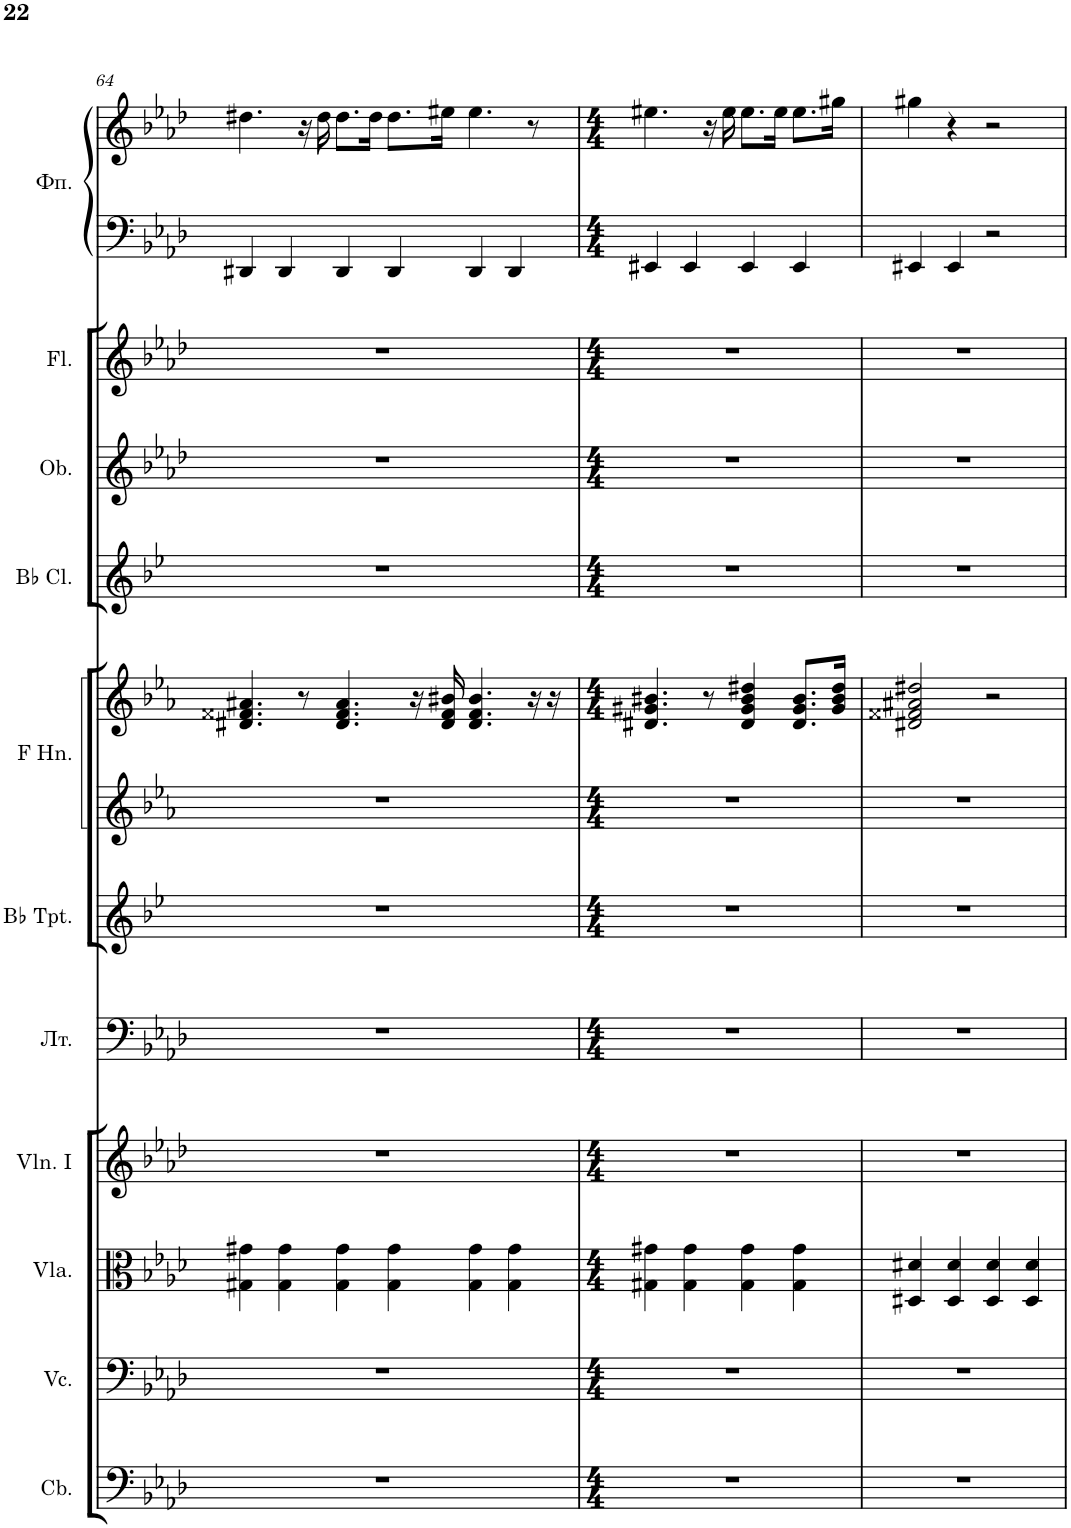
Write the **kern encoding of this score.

**kern	**kern	**kern	**kern	**kern	**kern	**kern	**kern	**kern	**kern	**kern	**kern	**kern
*part11	*part10	*part9	*part8	*part7	*part6	*part5	*part5	*part4	*part3	*part2	*part1	*part1
*staff13	*staff12	*staff11	*staff10	*staff9	*staff8	*staff7	*staff6	*staff5	*staff4	*staff3	*staff2	*staff1
*I"Contrabasses	*I"Violoncellos	*I"Violas	*I"Violins I	*I"Литавры	*I"Trumpets in Bb	*I"Horns in F	*	*I"Clarinets in Bb	*I"Oboes	*I"Flutes	*I"Фортепиано	*
*I'Cb.	*I'Vc.	*I'Vla.	*I'Vln. I	*	*	*	*	*	*I'Ob.	*I'Fl.	*	*
!!LO:PB:g=z
*clefF4	*clefF4	*clefC3	*clefG2	*clefF4	*clefG2	*clefG2	*clefG2	*clefG2	*clefG2	*clefG2	*clefF4	*clefG2
*Trd7c12	*	*	*	*	*Trd1c2	*Trd4c7	*Trd4c7	*Trd1c2	*	*	*	*
*k[b-e-a-d-]	*k[b-e-a-d-]	*k[b-e-a-d-]	*k[b-e-a-d-]	*k[b-e-a-d-]	*k[b-e-]	*k[b-e-a-]	*k[b-e-a-]	*k[b-e-]	*k[b-e-a-d-]	*k[b-e-a-d-]	*k[b-e-a-d-]	*k[b-e-a-d-]
*M6/4	*M6/4	*M6/4	*M6/4	*M6/4	*M6/4	*M6/4	*M6/4	*M6/4	*M6/4	*M6/4	*M6/4	*M6/4
=64	=64	=64	=64	=64	=64	=64	=64	=64	=64	=64	=64	=64
1.r	1.r	4G#X\ 4g#X\	1.r	1.r	1.r	1.r	4.d#X/ 4.f##X/ 4.a#X/	1.r	1.r	1.r	4DD#X/	4.dd#X\
.	.	4G#\ 4g#\	.	.	.	.	.	.	.	.	4DD#/	.
.	.	.	.	.	.	.	8r	.	.	.	.	16r
.	.	.	.	.	.	.	.	.	.	.	.	16dd#\
.	.	4G#\ 4g#\	.	.	.	.	4.d#/ 4.f##/ 4.a#/	.	.	.	4DD#/	8.dd#\L
.	.	.	.	.	.	.	.	.	.	.	.	16dd#\Jk
.	.	4G#\ 4g#\	.	.	.	.	.	.	.	.	4DD#/	8.dd#\L
.	.	.	.	.	.	.	16r	.	.	.	.	.
.	.	.	.	.	.	.	16d#/ 16f##/ 16b#X/	.	.	.	.	16ee#X\Jk
.	.	4G#\ 4g#\	.	.	.	.	4.d#/ 4.f##/ 4.b#/	.	.	.	4DD#/	4.ee#\
.	.	4G#\ 4g#\	.	.	.	.	.	.	.	.	4DD#/	.
.	.	.	.	.	.	.	16r	.	.	.	.	8r
.	.	.	.	.	.	.	16r	.	.	.	.	.
=65	=65	=65	=65	=65	=65	=65	=65	=65	=65	=65	=65	=65
*M4/4	*M4/4	*M4/4	*M4/4	*M4/4	*M4/4	*M4/4	*M4/4	*M4/4	*M4/4	*M4/4	*M4/4	*M4/4
1r	1r	4G#X\ 4g#X\	1r	1r	1r	1r	4.d#X/ 4.g#X/ 4.b#X/	1r	1r	1r	4EE#X/	4.ee#X\
.	.	4G#\ 4g#\	.	.	.	.	.	.	.	.	4EE#/	.
.	.	.	.	.	.	.	8r	.	.	.	.	16r
.	.	.	.	.	.	.	.	.	.	.	.	16ee#\
.	.	4G#\ 4g#\	.	.	.	.	4d#/ 4g#/ 4b#/ 4dd#X/	.	.	.	4EE#/	8.ee#\L
.	.	.	.	.	.	.	.	.	.	.	.	16ee#\Jk
.	.	4G#\ 4g#\	.	.	.	.	8.d#/ 8.g#/ 8.b#/L	.	.	.	4EE#/	8.ee#\L
.	.	.	.	.	.	.	16g#/ 16b#/ 16dd#/Jk	.	.	.	.	16gg#X\Jk
=66	=66	=66	=66	=66	=66	=66	=66	=66	=66	=66	=66	=66
1r	1r	4D#X/ 4d#X/	1r	1r	1r	1r	2d#X/ 2f##X/ 2a#X/ 2dd#X/	1r	1r	1r	4EE#X/	4gg#X\
.	.	4D#/ 4d#/	.	.	.	.	.	.	.	.	4EE#/	4r
.	.	4D#/ 4d#/	.	.	.	.	2r	.	.	.	2r	2r
.	.	4D#/ 4d#/	.	.	.	.	.	.	.	.	.	.
=	=	=	=	=	=	=	=	=	=	=	=	=
*-	*-	*-	*-	*-	*-	*-	*-	*-	*-	*-	*-	*-
